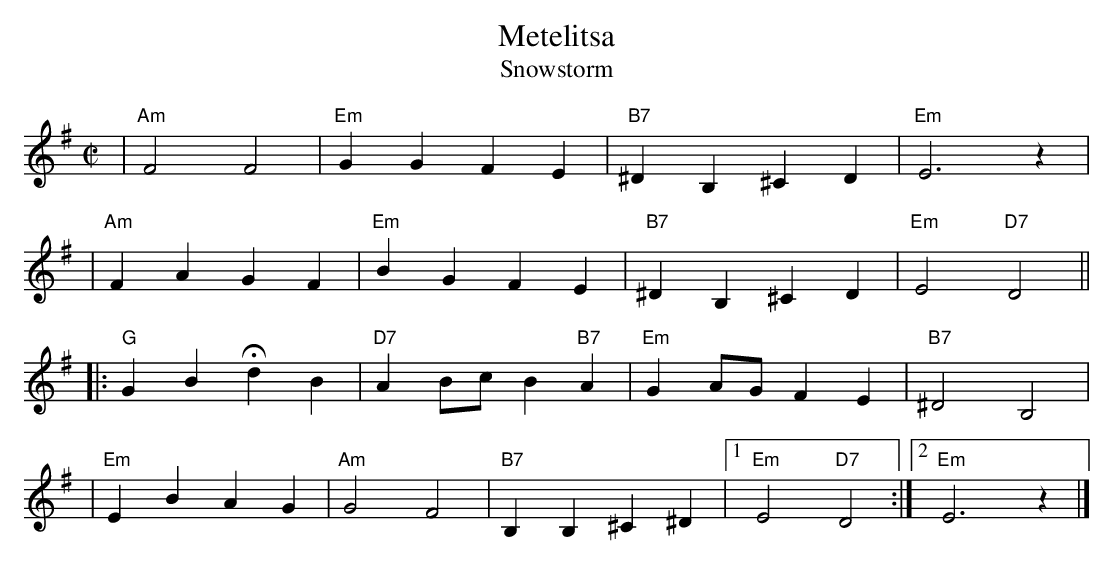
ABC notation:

X:1
T: Metelitsa
T: Snowstorm
M: C|
L: 1/8
K: Em
| "Am"F4 F4 | "Em"G2 G2 F2 E2 \
| "B7"^D2 B,2 ^C2 D2 | "Em"E6 z2 |
| "Am"F2 A2 G2 F2 | "Em"B2 G2 F2 E2 \
| "B7"^D2 B,2 ^C2 D2 | "Em"E4 "D7"D4 ||
|: "G"G2 B2 Hd2 B2 | "D7"A2 Bc B2 "B7"A2 \
| "Em"G2 AG F2 E2 | "B7"^D4 B,4 |
| "Em"E2 B2 A2 G2 | "Am"G4 F4 \
| "B7"B,2 B,2 ^C2 ^D2 |1 "Em"E4 "D7"D4 :|2 "Em"E6 z2 |]
